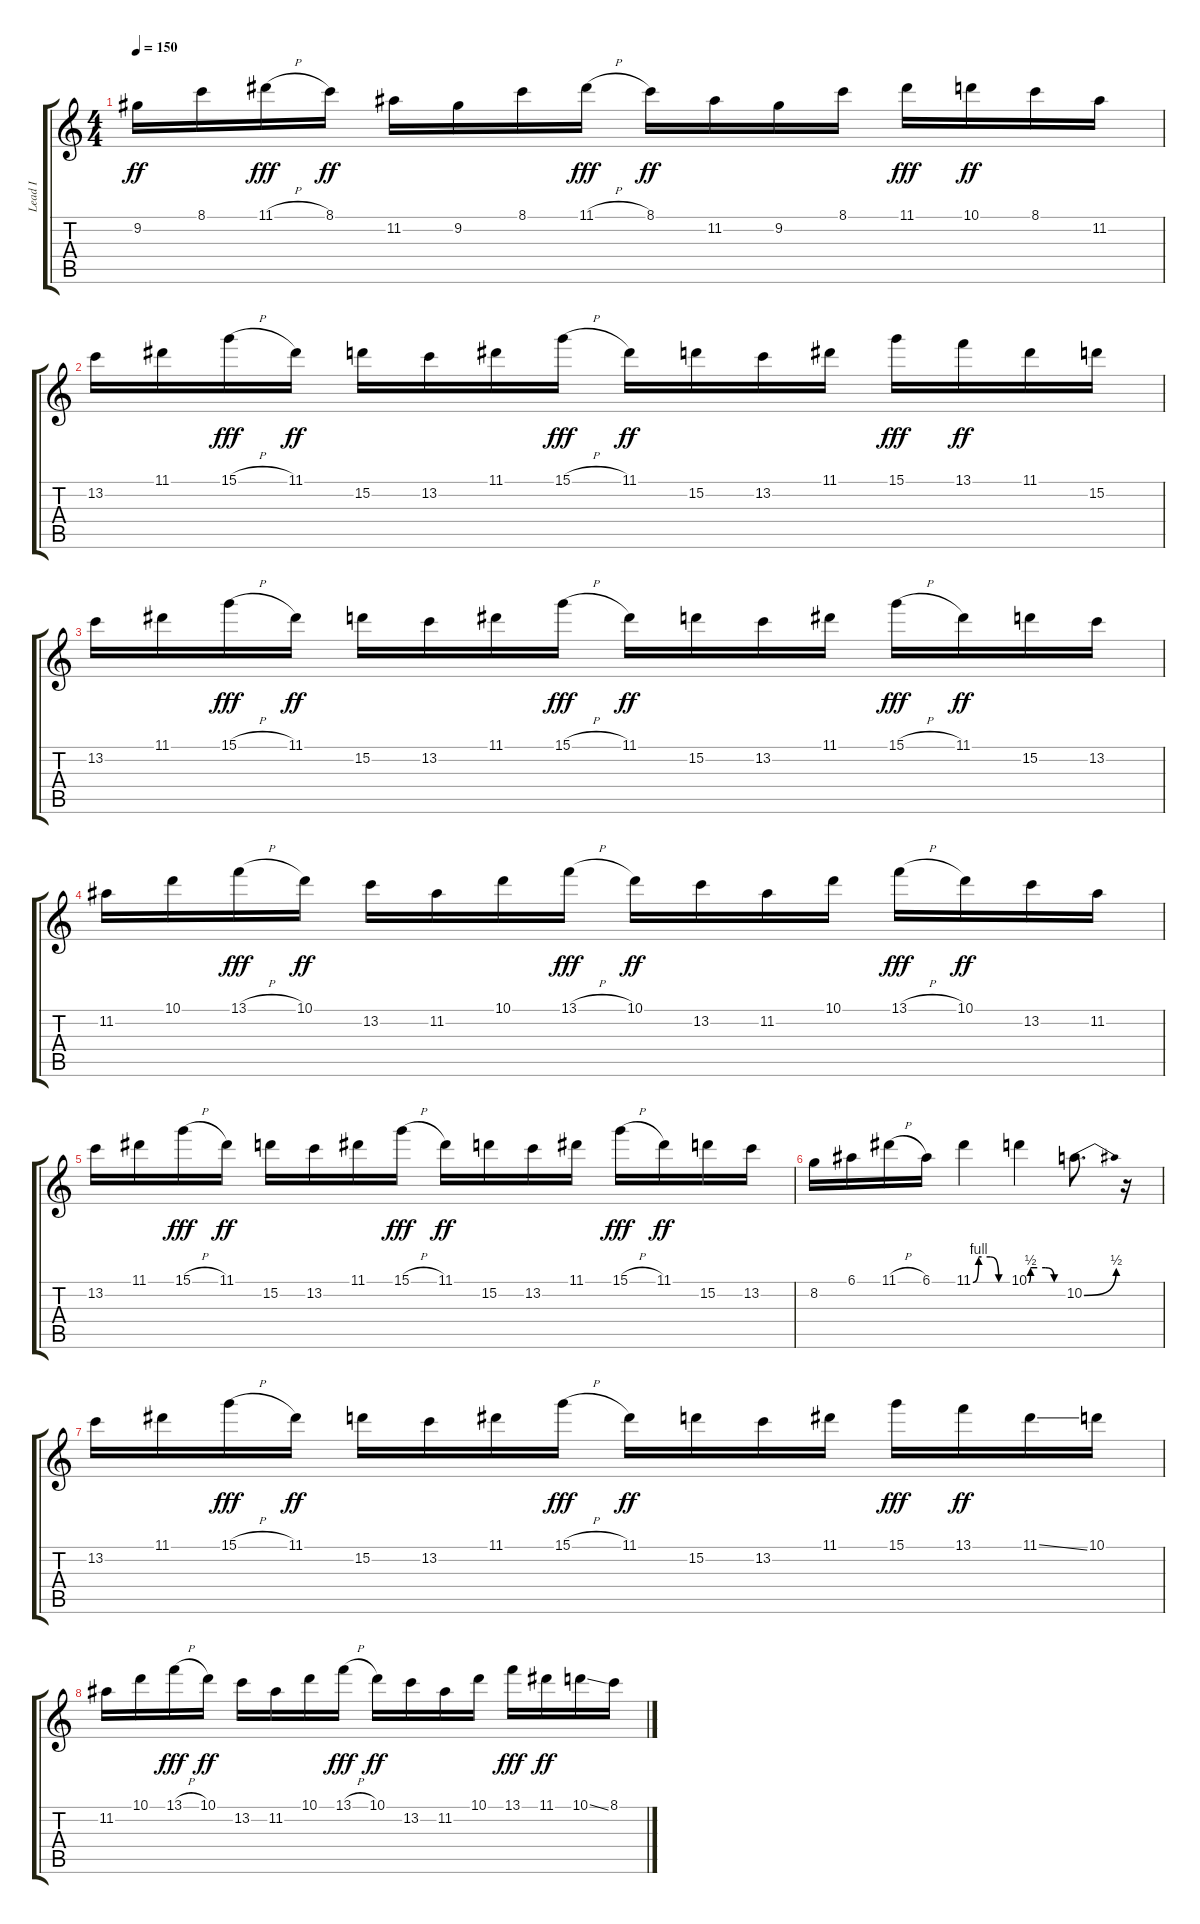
\track ("Lead I" "Lead I") {instrument overdrivenguitar}
\staff {score tabs}
\tuning (E4 B3 G3 D3 A2 E2) {hide}
\ts (4 4)
\tempo 150
\clef g2
\ks c
9.2.16{dy ff} 8.1.16 11.1{h}.16{dy fff} 8.1.16{dy ff} 11.2.16 9.2.16 8.1.16 11.1{h}.16{dy fff} 8.1.16{dy ff} 11.2.16 9.2.16 8.1.16 11.1.16{dy fff} 10.1.16{dy ff} 8.1.16 11.2.16 |
13.2.16 11.1.16 15.1{h}.16{dy fff} 11.1.16{dy ff} 15.2.16 13.2.16 11.1.16 15.1{h}.16{dy fff} 11.1.16{dy ff} 15.2.16 13.2.16 11.1.16 15.1.16{dy fff} 13.1.16{dy ff} 11.1.16 15.2.16 |
13.2.16 11.1.16 15.1{h}.16{dy fff} 11.1.16{dy ff} 15.2.16 13.2.16 11.1.16 15.1{h}.16{dy fff} 11.1.16{dy ff} 15.2.16 13.2.16 11.1.16 15.1{h}.16{dy fff} 11.1.16{dy ff} 15.2.16 13.2.16 |
11.2.16 10.1.16 13.1{h}.16{dy fff} 10.1.16{dy ff} 13.2.16 11.2.16 10.1.16 13.1{h}.16{dy fff} 10.1.16{dy ff} 13.2.16 11.2.16 10.1.16 13.1{h}.16{dy fff} 10.1.16{dy ff} 13.2.16 11.2.16 |
13.2.16 11.1.16 15.1{h}.16{dy fff} 11.1.16{dy ff} 15.2.16 13.2.16 11.1.16 15.1{h}.16{dy fff} 11.1.16{dy ff} 15.2.16 13.2.16 11.1.16 15.1{h}.16{dy fff} 11.1.16{dy ff} 15.2.16 13.2.16 |
8.2.16 6.1.16 11.1{h}.16 6.1.16 11.1{be (custom 0 0 10 4 15 4 30 4 45 0 60 0)}.4 10.1{be (custom 0 0 3 2 15 2 30 2 45 0 60 0)}.4 10.2{be (bend 0 0 60 2)}.8{d} r.16 |
13.2.16 11.1.16 15.1{h}.16{dy fff} 11.1.16{dy ff} 15.2.16 13.2.16 11.1.16 15.1{h}.16{dy fff} 11.1.16{dy ff} 15.2.16 13.2.16 11.1.16 15.1.16{dy fff} 13.1.16{dy ff} 11.1{ss}.16 10.1.16 |
11.2.16 10.1.16 13.1{h}.16{dy fff} 10.1.16{dy ff} 13.2.16 11.2.16 10.1.16 13.1{h}.16{dy fff} 10.1.16{dy ff} 13.2.16 11.2.16 10.1.16 13.1.16{dy fff} 11.1.16{dy ff} 10.1{ss}.16 8.1.16
